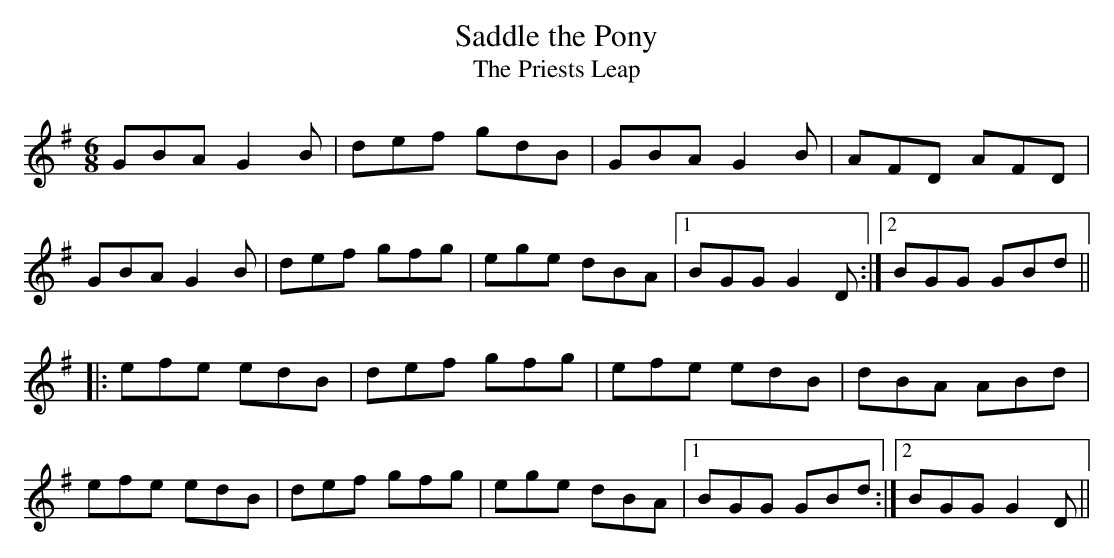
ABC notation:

X:1
T:Saddle the Pony
T:Priests Leap, The
M:6/8
L:1/8
K:G
GBA G2B|def gdB|GBA G2B|AFD AFD|!
GBA G2B|def gfg|ege dBA|1 BGG G2D:|2 BGG GBd||!
|:efe edB|def gfg|efe edB|dBA ABd|!
efe edB|def gfg|ege dBA|1 BGG GBd:|2 BGG G2D||!
